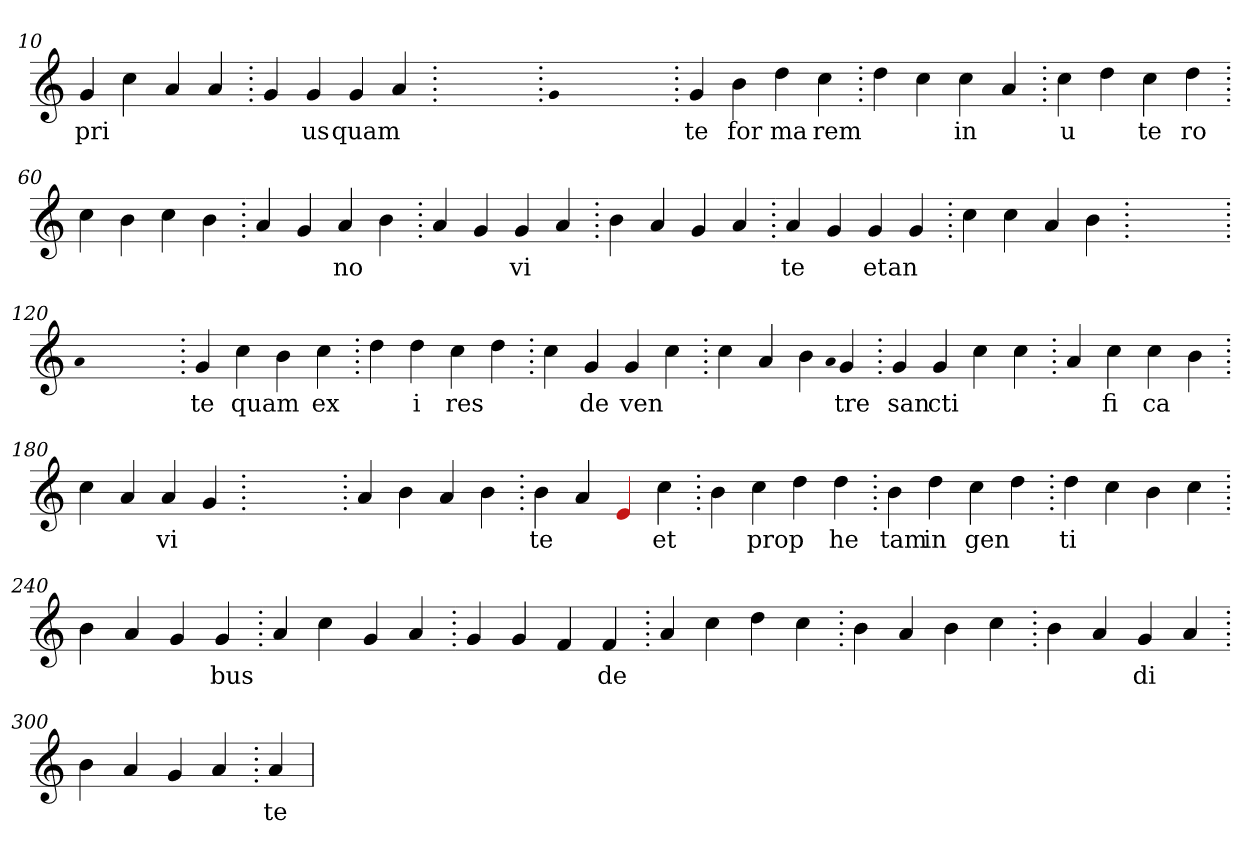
**kern	**text
*part1	*part1
*staff1	*staff1
*clefG2	*
=10.	=10.
4g	pri
4cc	.
4a	.
4a	.
=20.	=20.
4g	.
4g	us
4g	quam
4a	.
=30.	=30.
1ryy	.
=30.	=30.
qqg	.
1ryy	.
=30.	=30.
4g	te
4b	for
4dd	ma
4cc	rem
=40.	=40.
4dd	.
4cc	.
4cc	in
4a	.
=50.	=50.
4cc	u
4dd	.
4cc	te
4dd	ro
=60.	=60.
4cc	.
4b	.
4cc	.
4b	.
=70.	=70.
4a	.
4g	.
4a	no
4b	.
=80.	=80.
4a	.
4g	.
4g	vi
4a	.
=90.	=90.
4b	.
4a	.
4g	.
4a	.
=100.	=100.
4a	te
4g	.
4g	et
4g	an
=110.	=110.
4cc	.
4cc	.
4a	.
4b	.
=120.	=120.
1ryy	.
=120.	=120.
qqa	.
1ryy	.
=120.	=120.
4g	te
4cc	quam
4b	.
4cc	ex
=130.	=130.
4dd	.
4dd	i
4cc	res
4dd	.
=140.	=140.
4cc	.
4g	de
4g	ven
4cc	.
=150.	=150.
4cc	.
4a	.
4b	.
qqa	.
4g	tre
=160.	=160.
4g	san
4g	cti
4cc	.
4cc	.
=170.	=170.
4a	.
4cc	fi
4cc	ca
4b	.
=180.	=180.
4cc	.
4a	.
4a	vi
4g	.
=190.	=190.
1ryy	.
=190.	=190.
4a	.
4b	.
4a	.
4b	.
=200.	=200.
4b	te
4a	.
4Re	.
4cc	et
=210.	=210.
4b	.
4cc	prop
4dd	.
4dd	he
=220.	=220.
4b	tam
4dd	in
4cc	gen
4dd	.
=230.	=230.
4dd	ti
4cc	.
4b	.
4cc	.
=240.	=240.
4b	.
4a	.
4g	.
4g	bus
=250.	=250.
4a	.
4cc	.
4g	.
4a	.
=260.	=260.
4g	.
4g	.
4f	.
4f	de
=270.	=270.
4a	.
4cc	.
4dd	.
4cc	.
=280.	=280.
4b	.
4a	.
4b	.
4cc	.
=290.	=290.
4b	.
4a	.
4g	di
4a	.
=300.	=300.
4b	.
4a	.
4g	.
4a	.
=310.	=310.
4a	te
=	=
*-	*-
